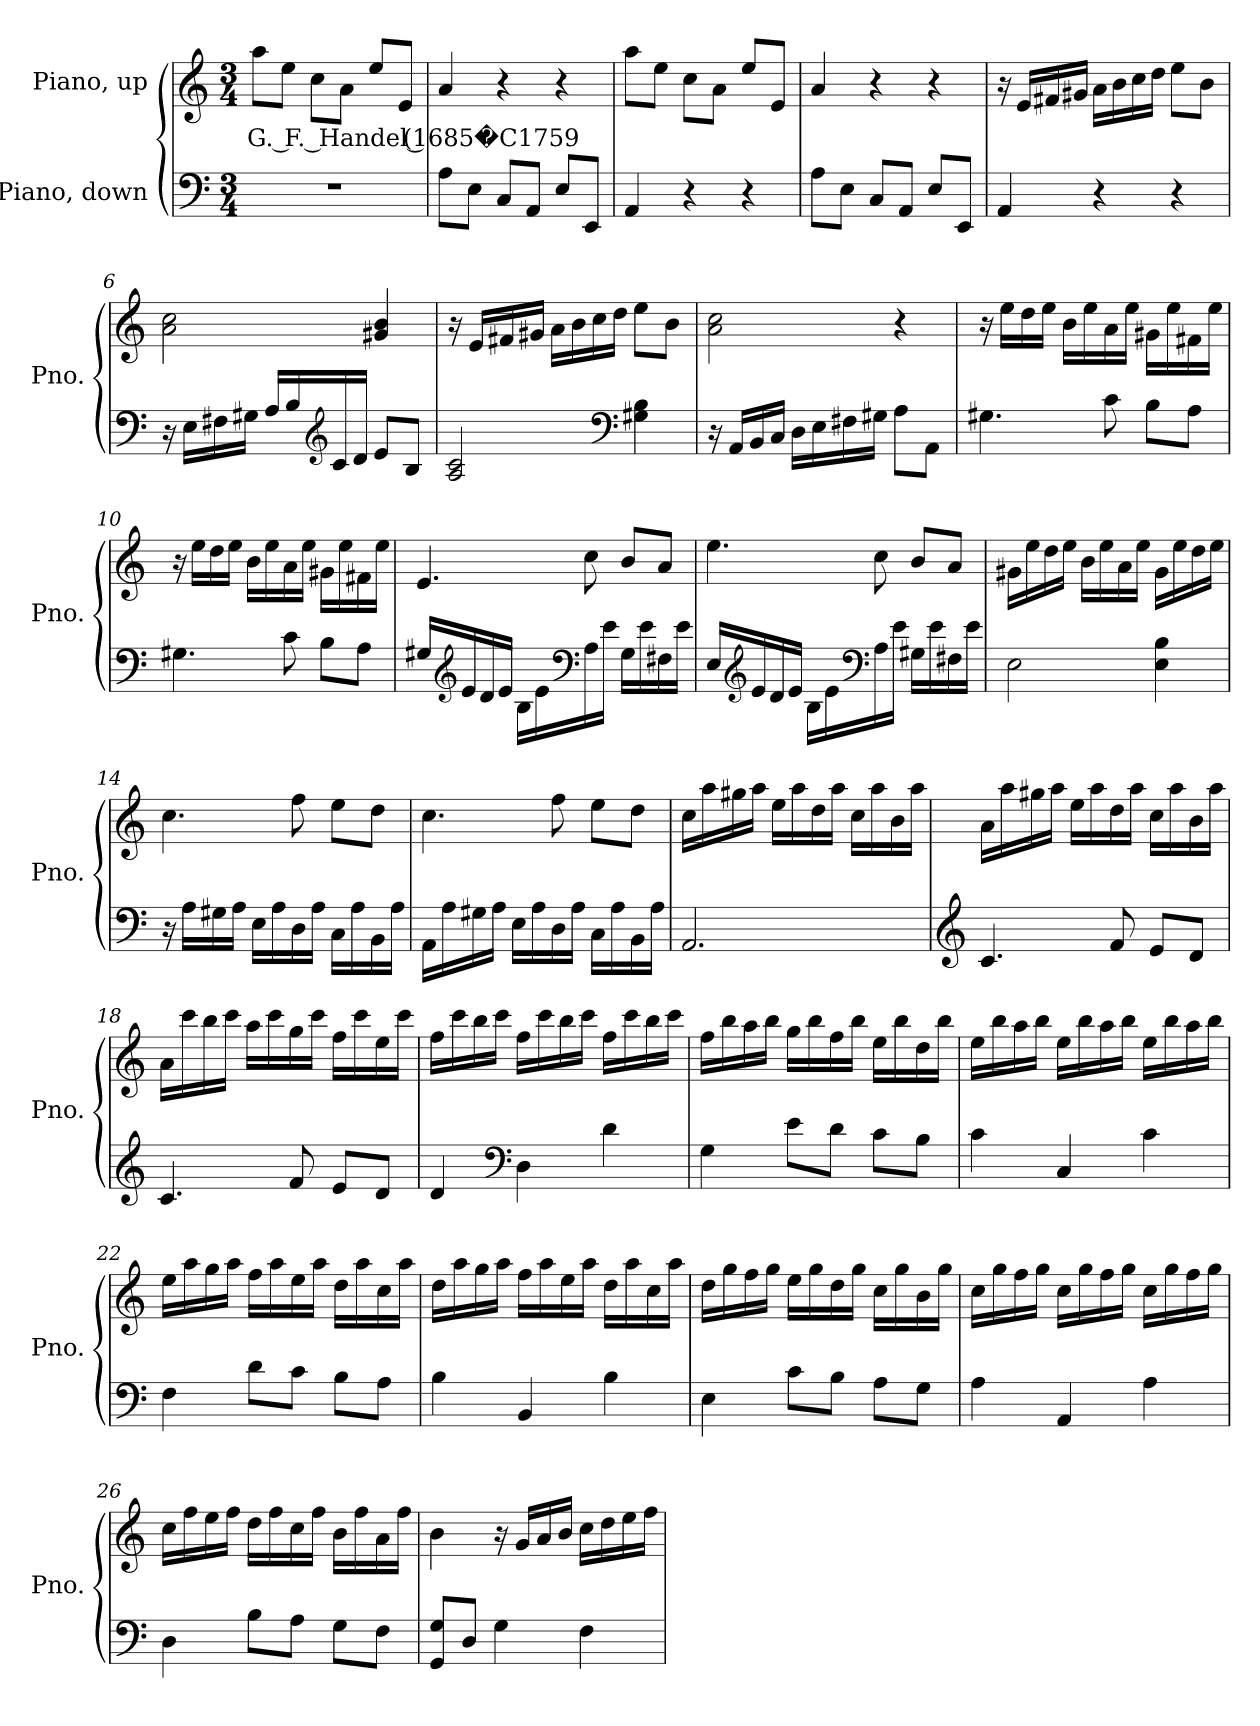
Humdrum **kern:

**kern	**kern	**text
*part2	*part1	*part1
*staff2	*staff1	*staff1
*I"Piano, down	*I"Piano, up	*
*I'Pno.	*I'Pno.	*
*clefF4	*clefG2	*
*k[]	*k[]	*
*M3/4	*M3/4	*
*MM92	*MM92	*
=1	=1	=1
!	!	!LO:LY:b
2.r	8aa\L	G. F. Handel (1685�C1759
.	8ee\J	.
.	8cc\L	.
.	8a\J	.
.	8ee/L	.
.	8e/J	.
=2	=2	=2
8A\L	4a/	.
8E\J	.	.
8C/L	4r	.
8AA/J	.	.
8E/L	4r	.
8EE/J	.	.
=3	=3	=3
4AA/	8aa\L	.
.	8ee\J	.
4r	8cc\L	.
.	8a\J	.
4r	8ee/L	.
.	8e/J	.
=4	=4	=4
8A\L	4a/	.
8E\J	.	.
8C/L	4r	.
8AA/J	.	.
8E/L	4r	.
8EE/J	.	.
!!LO:LB:g=z
=5	=5	=5
4AA/	16r	.
.	16e/LL	.
.	16f#X/	.
.	16g#X/JJ	.
4r	16a\LL	.
.	16b\	.
.	16cc\	.
.	16dd\JJ	.
4r	8ee\L	.
.	8b\J	.
=6	=6	=6
16r	2a\ 2cc\	.
16E\LL	.	.
16F#X\	.	.
16G#X\JJ	.	.
16A/LL	.	.
16B/	.	.
*clefG2	*	*
16c/	.	.
16d/JJ	.	.
8e/L	4g#X/ 4b/	.
8B/J	.	.
=7	=7	=7
2A/ 2c/	16r	.
.	16e/LL	.
.	16f#X/	.
.	16g#X/JJ	.
.	16a\LL	.
.	16b\	.
.	16cc\	.
.	16dd\JJ	.
*clefF4	*	*
4G#X\ 4B\	8ee\L	.
.	8b\J	.
!!LO:LB:g=z
=8	=8	=8
16r	2a\ 2cc\	.
16AA/LL	.	.
16BB/	.	.
16C/JJ	.	.
16D\LL	.	.
16E\	.	.
16F#X\	.	.
16G#X\JJ	.	.
8A\L	4r	.
8AA\J	.	.
=9	=9	=9
4.G#X\	16r	.
.	16ee\LL	.
.	16dd\	.
.	16ee\JJ	.
.	16b\LL	.
.	16ee\	.
8c\	16a\	.
.	16ee\JJ	.
8B\L	16g#X\LL	.
.	16ee\	.
8A\J	16f#X\	.
.	16ee\JJ	.
=10	=10	=10
4.G#X\	16r	.
.	16ee\LL	.
.	16dd\	.
.	16ee\JJ	.
.	16b\LL	.
.	16ee\	.
8c\	16a\	.
.	16ee\JJ	.
8B\L	16g#X\LL	.
.	16ee\	.
8A\J	16f#X\	.
.	16ee\JJ	.
!!LO:LB:g=z
=11	=11	=11
16G#X/LL	4.e/	.
*clefG2	*	*
16e/	.	.
16d/	.	.
16e/JJ	.	.
16B\LL	.	.
16e\	.	.
*clefF4	*	*
16A\	8cc\	.
16e\JJ	.	.
16G#\LL	8b/L	.
16e\	.	.
16F#X\	8a/J	.
16e\JJ	.	.
=12	=12	=12
16E/LL	4.ee\	.
*clefG2	*	*
16e/	.	.
16d/	.	.
16e/JJ	.	.
16B\LL	.	.
16e\	.	.
*clefF4	*	*
16A\	8cc\	.
16e\JJ	.	.
16G#X\LL	8b/L	.
16e\	.	.
16F#X\	8a/J	.
16e\JJ	.	.
!!LO:LB:g=z
=13	=13	=13
2E\	16g#X\LL	.
.	16ee\	.
.	16dd\	.
.	16ee\JJ	.
.	16b\LL	.
.	16ee\	.
.	16a\	.
.	16ee\JJ	.
4E\ 4B\	16g#\LL	.
.	16ee\	.
.	16dd\	.
.	16ee\JJ	.
=14	=14	=14
16r	4.cc\	.
16A\LL	.	.
16G#X\	.	.
16A\JJ	.	.
16E\LL	.	.
16A\	.	.
16D\	8ff\	.
16A\JJ	.	.
16C\LL	8ee\L	.
16A\	.	.
16BB\	8dd\J	.
16A\JJ	.	.
=15	=15	=15
16AA\LL	4.cc\	.
16A\	.	.
16G#X\	.	.
16A\JJ	.	.
16E\LL	.	.
16A\	.	.
16D\	8ff\	.
16A\JJ	.	.
16C\LL	8ee\L	.
16A\	.	.
16BB\	8dd\J	.
16A\JJ	.	.
!!LO:LB:g=z
=16	=16	=16
2.AA/	16cc\LL	.
.	16aa\	.
.	16gg#X\	.
.	16aa\JJ	.
.	16ee\LL	.
.	16aa\	.
.	16dd\	.
.	16aa\JJ	.
.	16cc\LL	.
.	16aa\	.
.	16b\	.
.	16aa\JJ	.
=17	=17	=17
*clefG2	*	*
4.c/	16a\LL	.
.	16aa\	.
.	16gg#X\	.
.	16aa\JJ	.
.	16ee\LL	.
.	16aa\	.
8f/	16dd\	.
.	16aa\JJ	.
8e/L	16cc\LL	.
.	16aa\	.
8d/J	16b\	.
.	16aa\JJ	.
=18	=18	=18
4.c/	16a\LL	.
.	16ccc\	.
.	16bb\	.
.	16ccc\JJ	.
.	16aa\LL	.
.	16ccc\	.
8f/	16gg\	.
.	16ccc\JJ	.
8e/L	16ff\LL	.
.	16ccc\	.
8d/J	16ee\	.
.	16ccc\JJ	.
!!LO:PB:g=z
=19	=19	=19
4d/	16ff\LL	.
.	16ccc\	.
.	16bb\	.
.	16ccc\JJ	.
*clefF4	*	*
4D\	16ff\LL	.
.	16ccc\	.
.	16bb\	.
.	16ccc\JJ	.
4d\	16ff\LL	.
.	16ccc\	.
.	16bb\	.
.	16ccc\JJ	.
=20	=20	=20
4G\	16ff\LL	.
.	16bb\	.
.	16aa\	.
.	16bb\JJ	.
8e\L	16gg\LL	.
.	16bb\	.
8d\J	16ff\	.
.	16bb\JJ	.
8c\L	16ee\LL	.
.	16bb\	.
8B\J	16dd\	.
.	16bb\JJ	.
=21	=21	=21
4c\	16ee\LL	.
.	16bb\	.
.	16aa\	.
.	16bb\JJ	.
4C/	16ee\LL	.
.	16bb\	.
.	16aa\	.
.	16bb\JJ	.
4c\	16ee\LL	.
.	16bb\	.
.	16aa\	.
.	16bb\JJ	.
!!LO:LB:g=z
=22	=22	=22
4F\	16ee\LL	.
.	16aa\	.
.	16gg\	.
.	16aa\JJ	.
8d\L	16ff\LL	.
.	16aa\	.
8c\J	16ee\	.
.	16aa\JJ	.
8B\L	16dd\LL	.
.	16aa\	.
8A\J	16cc\	.
.	16aa\JJ	.
=23	=23	=23
4B\	16dd\LL	.
.	16aa\	.
.	16gg\	.
.	16aa\JJ	.
4BB/	16ff\LL	.
.	16aa\	.
.	16ee\	.
.	16aa\JJ	.
4B\	16dd\LL	.
.	16aa\	.
.	16cc\	.
.	16aa\JJ	.
=24	=24	=24
4E\	16dd\LL	.
.	16gg\	.
.	16ff\	.
.	16gg\JJ	.
8c\L	16ee\LL	.
.	16gg\	.
8B\J	16dd\	.
.	16gg\JJ	.
8A\L	16cc\LL	.
.	16gg\	.
8G\J	16b\	.
.	16gg\JJ	.
!!LO:LB:g=z
=25	=25	=25
4A\	16cc\LL	.
.	16gg\	.
.	16ff\	.
.	16gg\JJ	.
4AA/	16cc\LL	.
.	16gg\	.
.	16ff\	.
.	16gg\JJ	.
4A\	16cc\LL	.
.	16gg\	.
.	16ff\	.
.	16gg\JJ	.
=26	=26	=26
4D\	16cc\LL	.
.	16ff\	.
.	16ee\	.
.	16ff\JJ	.
8B\L	16dd\LL	.
.	16ff\	.
8A\J	16cc\	.
.	16ff\JJ	.
8G\L	16b\LL	.
.	16ff\	.
8F\J	16a\	.
.	16ff\JJ	.
=27	=27	=27
8GG/ 8G/L	4b\	.
8D/J	.	.
4G\	16r	.
.	16g/LL	.
.	16a/	.
.	16b/JJ	.
4F\	16cc\LL	.
.	16dd\	.
.	16ee\	.
.	16ff\JJ	.
=	=	=
*-	*-	*-
